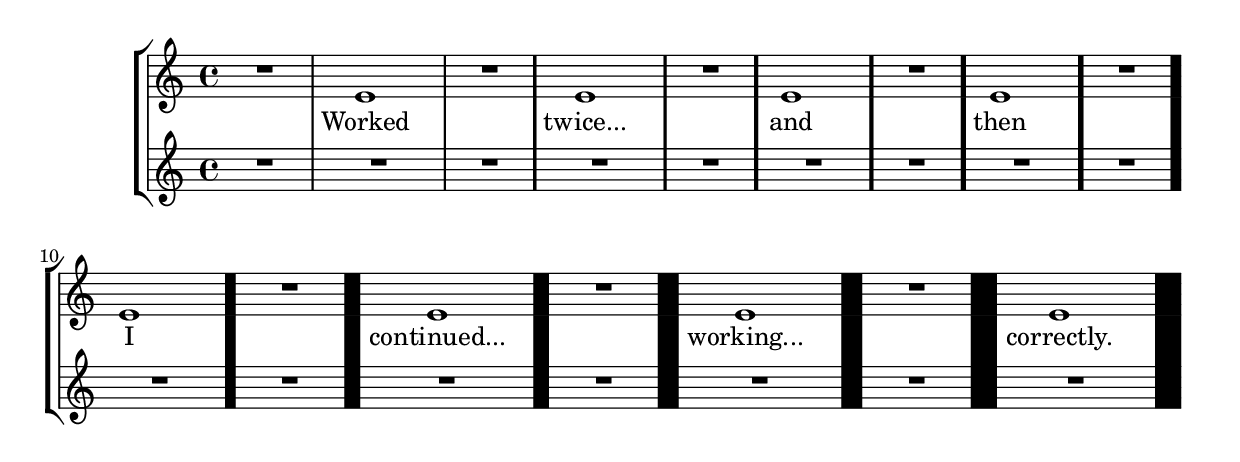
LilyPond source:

\version "2.23.12"

\header {
  texidoc = "Empty measures and extraordinary bar-line thickness do
not confuse @code{SpanBarStub}.  These lyrics should remain clear of
the span bars.
"
}

\new StaffGroup <<
  \new Staff {
    R1 e'1
    R1 \override Score.BarLine.hair-thickness = 3 e'1
    R1 \override Score.BarLine.hair-thickness = 4 e'1
    R1 \override Score.BarLine.hair-thickness = 5 e'1
    R1 \override Score.BarLine.hair-thickness = 10 e'1
    R1 \override Score.BarLine.hair-thickness = 15 e'1
    R1 \override Score.BarLine.hair-thickness = 20 e'1
    R1 \override Score.BarLine.hair-thickness = 25 e'1
  }
  \addlyrics {
    Worked twice...
    and then
    I continued...
    working... correctly.
  }
  \new Staff { R1*16 }
>>
